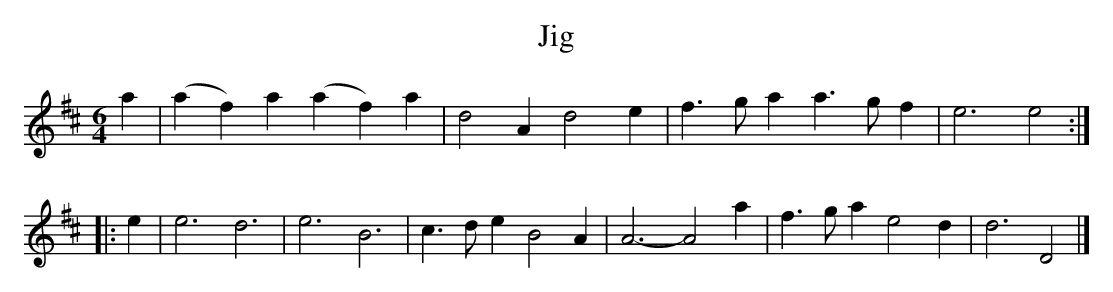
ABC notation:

X:1
T:Jig
M:6/4
K:Dmaj
a2|(a2f2)a2(a2f2)a2|d4A2d4e2|f3ga2a3gf2|e6e4:|
|:e2|e6d6|e6B6|c3de2B4A2|A6-A4a2|f3ga2e4d2|d6D4|]
